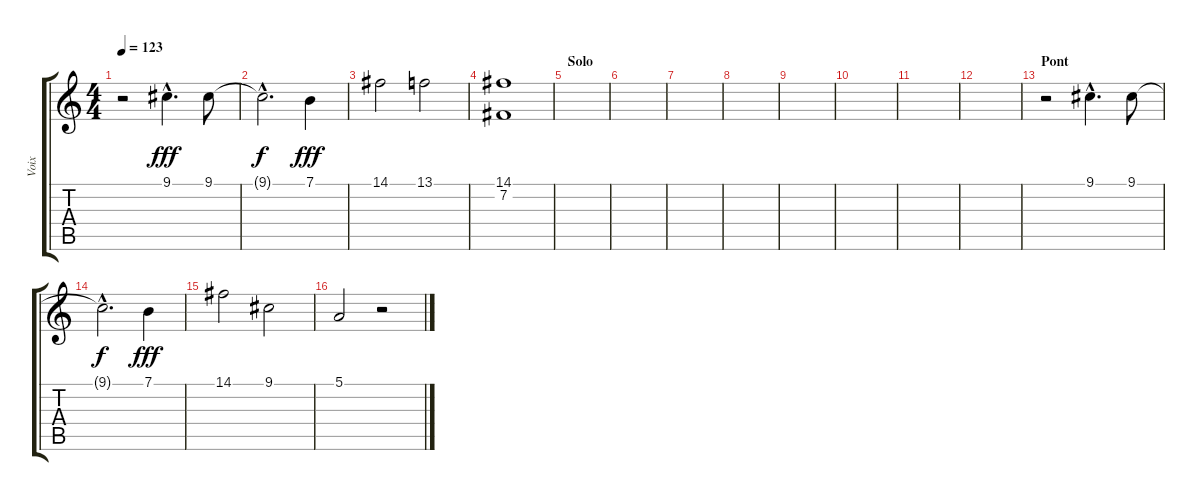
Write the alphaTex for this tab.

\track ("Voix" "Voix") {instrument panflute}
\staff {score tabs}
\tuning (E4 B3 G3 D3 A2 E2) {hide}
\ts (4 4)
\tempo 123
\clef g2
\ks c
r.2{dy fff} 9.1{hac}.4{d} 9.1.8 |
9.1{hac t}.2{d dy f} 7.1.4{dy fff} |
14.1.2 13.1.2 |
(14.1 7.2).1 |
\section ("" "Solo")
|
|
|
|
|
|
|
|
\section ("" "Pont")
r.2 9.1{hac}.4{d} 9.1.8 |
9.1{hac t}.2{d dy f} 7.1.4{dy fff} |
14.1.2 9.1.2 |
5.1.2 r.2
